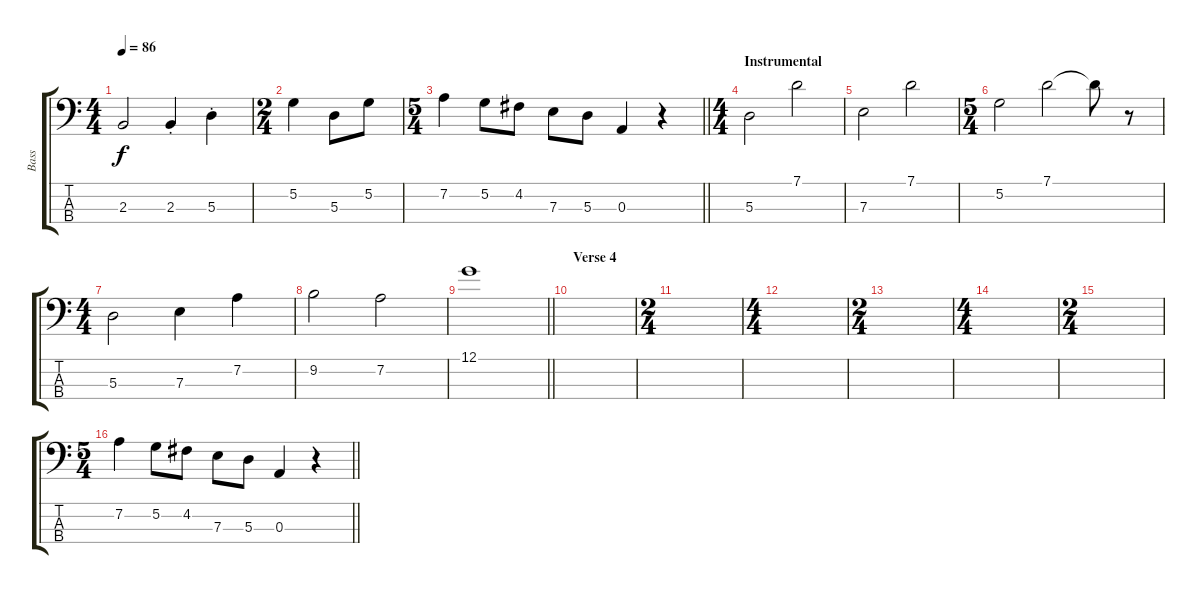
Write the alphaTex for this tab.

\track ("Bass" "Bass") {instrument electricbassfinger}
\staff {score tabs}
\tuning (G2 D2 A1 E1) {hide}
\ts (4 4)
\tempo 86
\clef f4
\ks c
2.3.2{dy f} 2.3{st}.4 5.3{st}.4 |
\ts (2 4)
5.2.4 5.3.8 5.2.8 |
\ts (5 4)
\barLineRight lightlight
7.2.4 5.2.8 4.2.8 7.3.8 5.3.8 0.3.4 r.4 |
\ts (4 4)
\section ("" "Instrumental")
5.3.2 7.1.2 |
7.3.2 7.1.2 |
\ts (5 4)
5.2.2 7.1.2 7.1{t}.8 r.8 |
\ts (4 4)
5.3.2 7.3.4 7.2.4 |
9.2.2 7.2.2 |
\barLineRight lightlight
12.1.1 |
\section ("" "Verse 4")
|
\ts (2 4)
|
\ts (4 4)
|
\ts (2 4)
|
\ts (4 4)
|
\ts (2 4)
|
\ts (5 4)
\barLineRight lightlight
7.2.4 5.2.8 4.2.8 7.3.8 5.3.8 0.3.4 r.4
